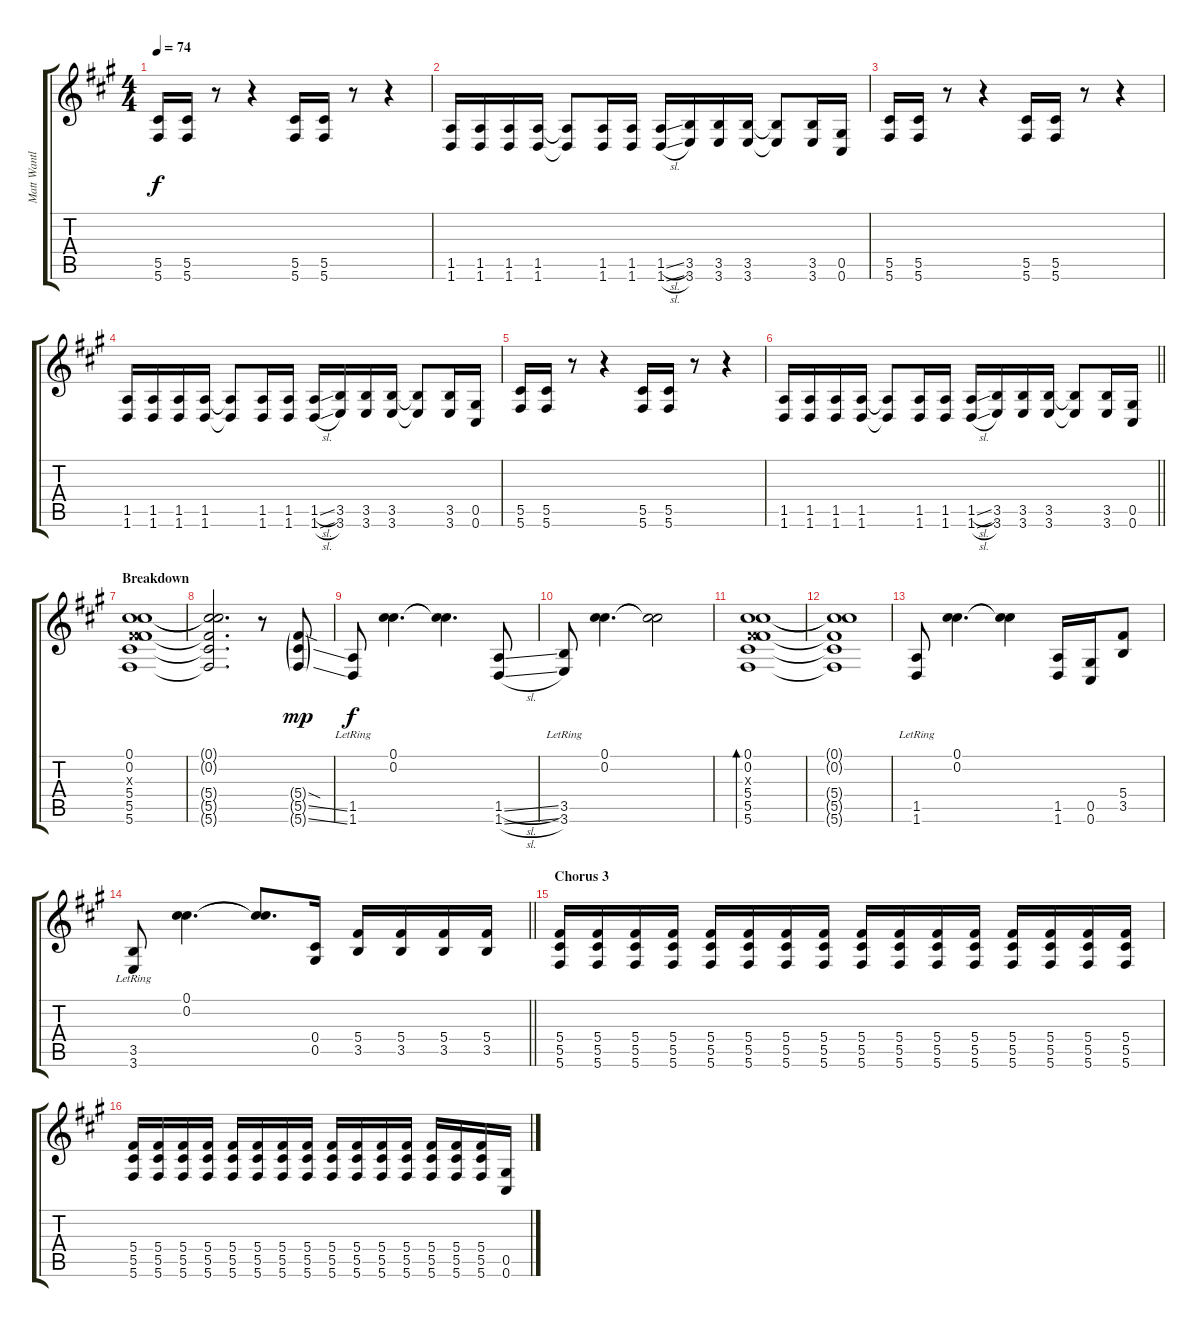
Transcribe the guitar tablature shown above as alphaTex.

\track ("Matt Wantland" "Matt Wantl") {instrument electricguitarclean}
\staff {score tabs}
\tuning (Db4 Db4 Gb3 Db3 Ab2 Db2) {hide}
\ts (4 4)
\tempo 74
\clef g2
\ks f#minor
(5.5 5.6).16{dy f instrument distortionguitar} (5.5 5.6).16 r.8 r.4 (5.5 5.6).16 (5.5 5.6).16 r.8 r.4 |
(1.5 1.6).16 (1.5 1.6).16 (1.5 1.6).16 (1.5 1.6).16 (1.5{t} 1.6{t}).8 (1.5 1.6).16 (1.5 1.6).16 (1.5{sl} 1.6{sl}).16 (3.5 3.6).16 (3.5 3.6).16 (3.5 3.6).16 (3.5{t} 3.6{t}).8 (3.5 3.6).16 (0.5 0.6).16 |
(5.5 5.6).16{instrument distortionguitar} (5.5 5.6).16 r.8 r.4 (5.5 5.6).16 (5.5 5.6).16 r.8 r.4 |
(1.5 1.6).16 (1.5 1.6).16 (1.5 1.6).16 (1.5 1.6).16 (1.5{t} 1.6{t}).8 (1.5 1.6).16 (1.5 1.6).16 (1.5{sl} 1.6{sl}).16 (3.5 3.6).16 (3.5 3.6).16 (3.5 3.6).16 (3.5{t} 3.6{t}).8 (3.5 3.6).16 (0.5 0.6).16 |
(5.5 5.6).16{instrument distortionguitar} (5.5 5.6).16 r.8 r.4 (5.5 5.6).16 (5.5 5.6).16 r.8 r.4 |
\barLineRight lightlight
(1.5 1.6).16 (1.5 1.6).16 (1.5 1.6).16 (1.5 1.6).16 (1.5{t} 1.6{t}).8 (1.5 1.6).16 (1.5 1.6).16 (1.5{sl} 1.6{sl}).16 (3.5 3.6).16 (3.5 3.6).16 (3.5 3.6).16 (3.5{t} 3.6{t}).8 (3.5 3.6).16 (0.5 0.6).16 |
\section ("" "Breakdown")
(0.1 0.2 0.3{x} 5.4 5.5 5.6).1{instrument electricguitarclean} |
(0.1{t} 0.2{t} 5.4{t} 5.5{t} 5.6{t}).2{d} r.8 (5.4{sod g} 5.5{ss g} 5.6{ss g}).8{dy mp} |
(1.5{lr} 1.6{lr}).8{dy f} (0.1 0.2).4{d} (0.1{t} 0.2{t}).4{d} (1.5{sl} 1.6{sl}).8 |
(3.5{lr} 3.6{lr}).8 (0.1 0.2).4{d} (0.1{t} 0.2{t}).2 |
(0.1 0.2 0.3{x} 5.4 5.5 5.6).1{bd 60} |
(0.1{t} 0.2{t} 5.4{t} 5.5{t} 5.6{t}).1 |
(1.5{lr} 1.6{lr}).8{instrument distortionguitar} (0.1 0.2).4{d} (0.1{t} 0.2{t}).4 (1.5 1.6).16 (0.5 0.6).16 (5.4 3.5).8 |
\barLineRight lightlight
(3.5{lr} 3.6{lr}).8 (0.1 0.2).4{d} (0.1{t} 0.2{t}).8{d} (0.4 0.5).16 (5.4 3.5).16 (5.4 3.5).16 (5.4 3.5).16 (5.4 3.5).16 |
\section ("" "Chorus 3")
(5.4 5.5 5.6).16 (5.4 5.5 5.6).16 (5.4 5.5 5.6).16 (5.4 5.5 5.6).16 (5.4 5.5 5.6).16 (5.4 5.5 5.6).16 (5.4 5.5 5.6).16 (5.4 5.5 5.6).16 (5.4 5.5 5.6).16 (5.4 5.5 5.6).16 (5.4 5.5 5.6).16 (5.4 5.5 5.6).16 (5.4 5.5 5.6).16 (5.4 5.5 5.6).16 (5.4 5.5 5.6).16 (5.4 5.5 5.6).16 |
(5.4 5.5 5.6).16 (5.4 5.5 5.6).16 (5.4 5.5 5.6).16 (5.4 5.5 5.6).16 (5.4 5.5 5.6).16 (5.4 5.5 5.6).16 (5.4 5.5 5.6).16 (5.4 5.5 5.6).16 (5.4 5.5 5.6).16 (5.4 5.5 5.6).16 (5.4 5.5 5.6).16 (5.4 5.5 5.6).16 (5.4 5.5 5.6).16 (5.4 5.5 5.6).16 (5.4 5.5 5.6).16 (0.5 0.6).16
